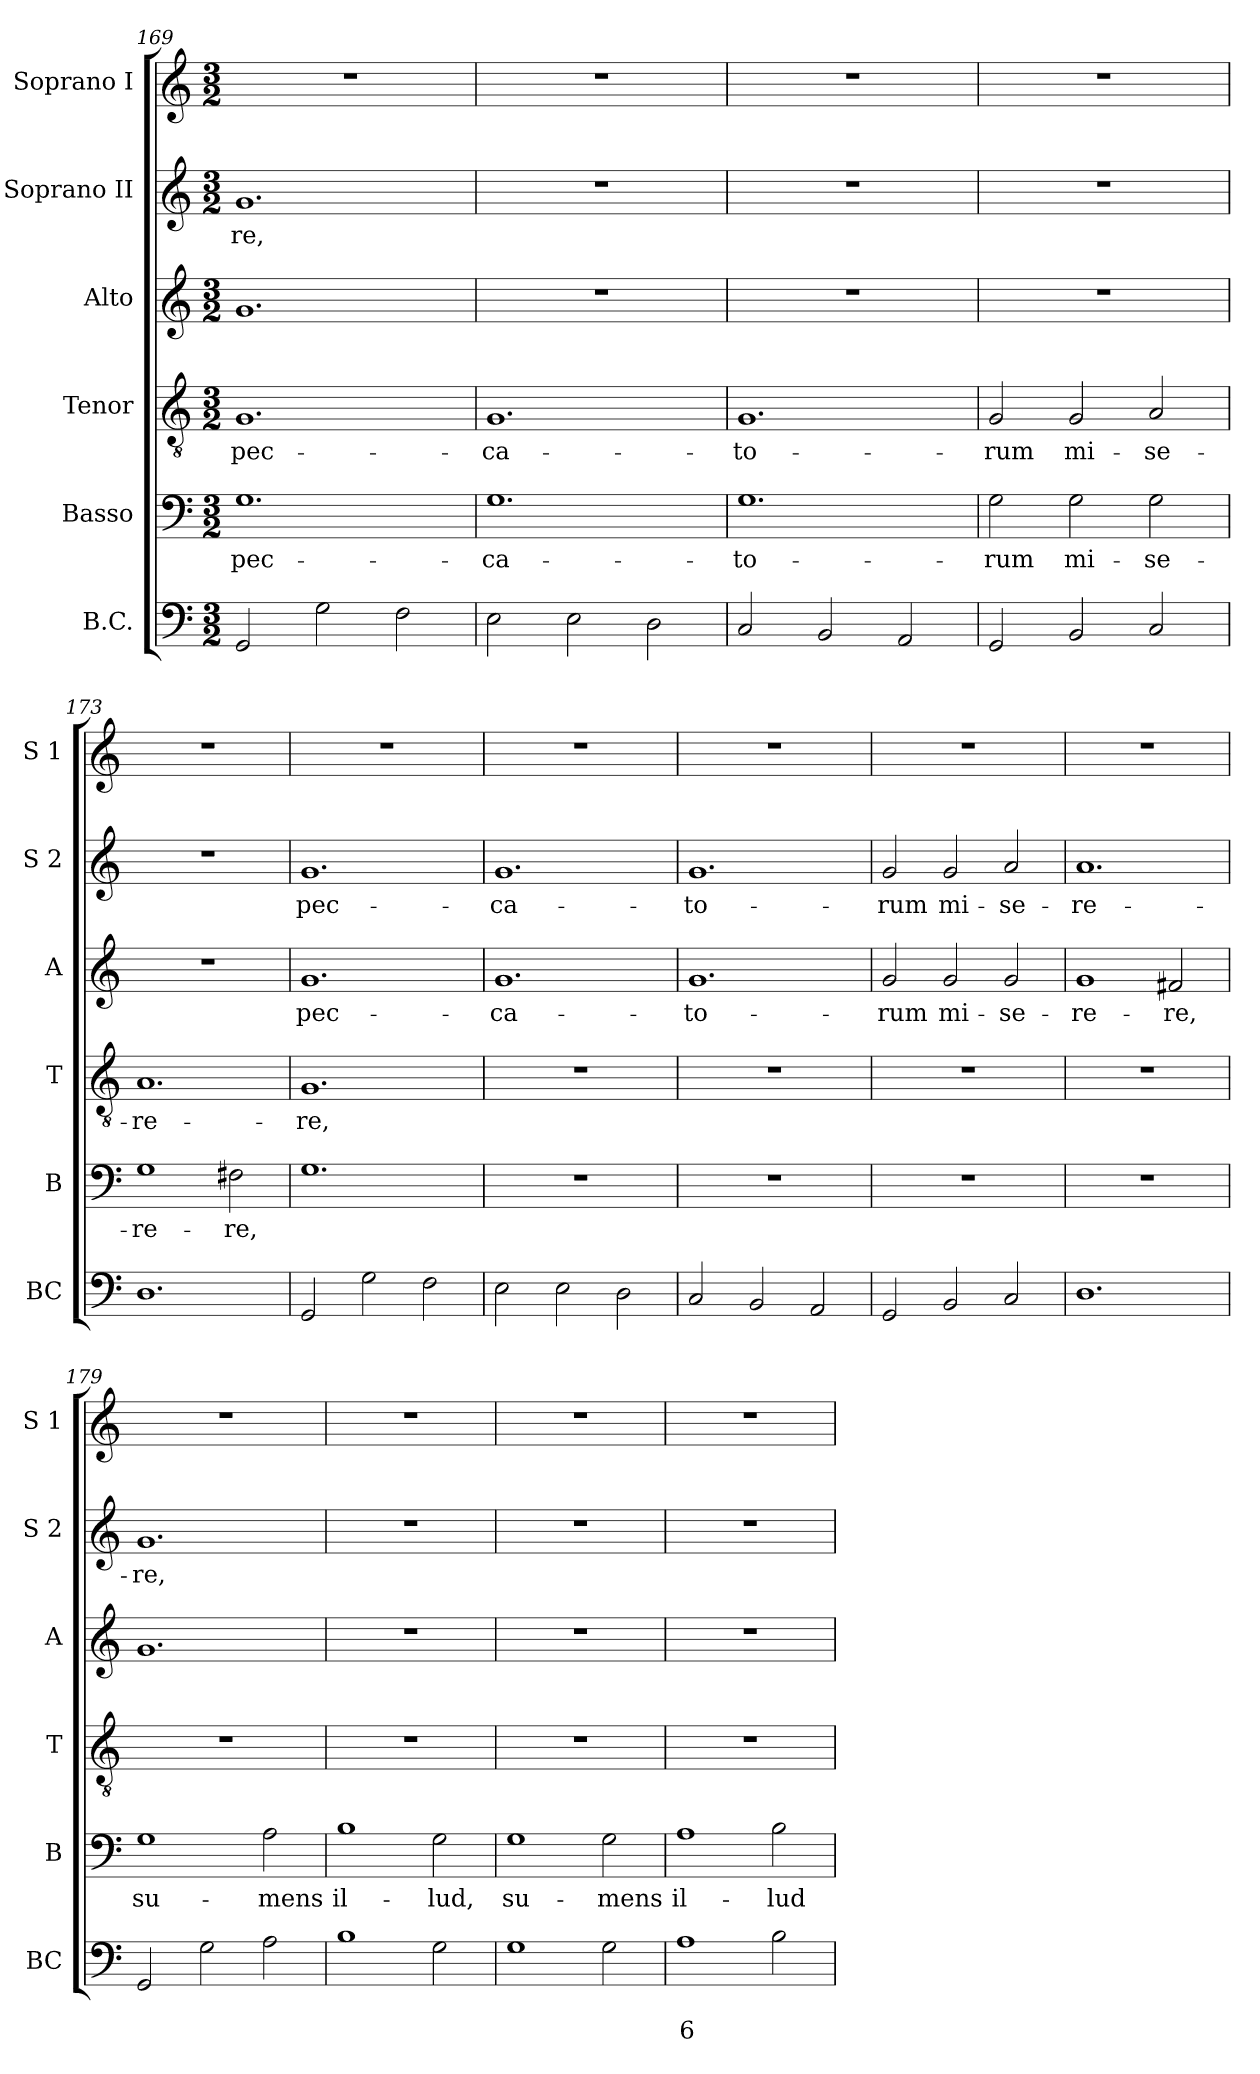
**kern	**text	**text	**kern	**text	**kern	**text	**kern	**text	**kern	**text	**kern
*part6	*part6	*part6	*part5	*part5	*part4	*part4	*part3	*part3	*part2	*part2	*part1
*staff6	*staff6	*staff6	*staff5	*staff5	*staff4	*staff4	*staff3	*staff3	*staff2	*staff2	*staff1
*I"B.C.	*	*	*I"Basso	*	*I"Tenor	*	*I"Alto	*	*I"Soprano II	*	*I"Soprano I
*I'BC	*	*	*I'B	*	*I'T	*	*I'A	*	*I'S 2	*	*I'S 1
*clefF4	*	*	*clefF4	*	*clefGv2	*	*clefG2	*	*clefG2	*	*clefG2
*k[]	*	*	*k[]	*	*k[]	*	*k[]	*	*k[]	*	*k[]
*C:	*	*	*C:	*	*C:	*	*C:	*	*C:	*	*C:
*M3/2	*	*	*M3/2	*	*M3/2	*	*M3/2	*	*M3/2	*	*M3/2
=169	=169	=169	=169	=169	=169	=169	=169	=169	=169	=169	=169
!	!	!	!	!LO:LY:b	!	!LO:LY:b	!	!	!	!LO:LY:b	!
2GG/	.	.	1.G	pec-	1.G	pec-	1.g	.	1.g	-re,	1.r
2G\	.	.	.	.	.	.	.	.	.	.	.
2F\	.	.	.	.	.	.	.	.	.	.	.
=170	=170	=170	=170	=170	=170	=170	=170	=170	=170	=170	=170
!	!	!	!	!LO:LY:b	!	!LO:LY:b	!	!	!	!	!
2E\	.	.	1.G	-ca-	1.G	-ca-	1.r	.	1.r	.	1.r
2E\	.	.	.	.	.	.	.	.	.	.	.
2D\	.	.	.	.	.	.	.	.	.	.	.
=171	=171	=171	=171	=171	=171	=171	=171	=171	=171	=171	=171
!	!	!	!	!LO:LY:b	!	!LO:LY:b	!	!	!	!	!
2C/	.	.	1.G	-to-	1.G	-to-	1.r	.	1.r	.	1.r
2BB/	.	.	.	.	.	.	.	.	.	.	.
2AA/	.	.	.	.	.	.	.	.	.	.	.
=172	=172	=172	=172	=172	=172	=172	=172	=172	=172	=172	=172
!	!	!	!	!LO:LY:b	!	!LO:LY:b	!	!	!	!	!
2GG/	.	.	2G\	-rum	2G/	-rum	1.r	.	1.r	.	1.r
!	!	!	!	!LO:LY:b	!	!LO:LY:b	!	!	!	!	!
2BB/	.	.	2G\	mi-	2G/	mi-	.	.	.	.	.
!	!	!	!	!LO:LY:b	!	!LO:LY:b	!	!	!	!	!
2C/	.	.	2G\	-se-	2A/	-se-	.	.	.	.	.
=173	=173	=173	=173	=173	=173	=173	=173	=173	=173	=173	=173
!	!	!	!	!LO:LY:b	!	!LO:LY:b	!	!	!	!	!
1.D	.	.	1G	-re-	1.A	-re-	1.r	.	1.r	.	1.r
!	!	!	!	!LO:LY:b	!	!	!	!	!	!	!
.	.	.	2F#X\	-re,	.	.	.	.	.	.	.
!!LO:PB:g=z
=174	=174	=174	=174	=174	=174	=174	=174	=174	=174	=174	=174
!	!	!	!	!	!	!LO:LY:b	!	!LO:LY:b	!	!LO:LY:b	!
2GG/	.	.	1.G	.	1.G	-re,	1.g	pec-	1.g	pec-	1.r
2G\	.	.	.	.	.	.	.	.	.	.	.
2F\	.	.	.	.	.	.	.	.	.	.	.
=175	=175	=175	=175	=175	=175	=175	=175	=175	=175	=175	=175
!	!	!	!	!	!	!	!	!LO:LY:b	!	!LO:LY:b	!
2E\	.	.	1.r	.	1.r	.	1.g	-ca-	1.g	-ca-	1.r
2E\	.	.	.	.	.	.	.	.	.	.	.
2D\	.	.	.	.	.	.	.	.	.	.	.
=176	=176	=176	=176	=176	=176	=176	=176	=176	=176	=176	=176
!	!	!	!	!	!	!	!	!LO:LY:b	!	!LO:LY:b	!
2C/	.	.	1.r	.	1.r	.	1.g	-to-	1.g	-to-	1.r
2BB/	.	.	.	.	.	.	.	.	.	.	.
2AA/	.	.	.	.	.	.	.	.	.	.	.
=177	=177	=177	=177	=177	=177	=177	=177	=177	=177	=177	=177
!	!	!	!	!	!	!	!	!LO:LY:b	!	!LO:LY:b	!
2GG/	.	.	1.r	.	1.r	.	2g/	-rum	2g/	-rum	1.r
!	!	!	!	!	!	!	!	!LO:LY:b	!	!LO:LY:b	!
2BB/	.	.	.	.	.	.	2g/	mi-	2g/	mi-	.
!	!	!	!	!	!	!	!	!LO:LY:b	!	!LO:LY:b	!
2C/	.	.	.	.	.	.	2g/	-se-	2a/	-se-	.
=178	=178	=178	=178	=178	=178	=178	=178	=178	=178	=178	=178
!	!	!	!	!	!	!	!	!LO:LY:b	!	!LO:LY:b	!
1.D	.	.	1.r	.	1.r	.	1g	-re-	1.a	-re-	1.r
!	!	!	!	!	!	!	!	!LO:LY:b	!	!	!
.	.	.	.	.	.	.	2f#X/	-re,	.	.	.
=179	=179	=179	=179	=179	=179	=179	=179	=179	=179	=179	=179
!	!	!	!	!LO:LY:b	!	!	!	!	!	!LO:LY:b	!
2GG/	.	.	1G	su-	1.r	.	1.g	.	1.g	-re,	1.r
2G\	.	.	.	.	.	.	.	.	.	.	.
!	!	!	!	!LO:LY:b	!	!	!	!	!	!	!
2A\	.	.	2A\	-mens	.	.	.	.	.	.	.
=180	=180	=180	=180	=180	=180	=180	=180	=180	=180	=180	=180
!	!	!	!	!LO:LY:b	!	!	!	!	!	!	!
1B	.	.	1B	il-	1.r	.	1.r	.	1.r	.	1.r
!	!	!	!	!LO:LY:b	!	!	!	!	!	!	!
2G\	.	.	2G\	-lud,	.	.	.	.	.	.	.
=181	=181	=181	=181	=181	=181	=181	=181	=181	=181	=181	=181
!	!	!	!	!LO:LY:b	!	!	!	!	!	!	!
1G	.	.	1G	su-	1.r	.	1.r	.	1.r	.	1.r
!	!	!	!	!LO:LY:b	!	!	!	!	!	!	!
2G\	.	.	2G\	-mens	.	.	.	.	.	.	.
=182	=182	=182	=182	=182	=182	=182	=182	=182	=182	=182	=182
!	!	!LO:LY:b	!	!LO:LY:b	!	!	!	!	!	!	!
1A	.	6	1A	il-	1.r	.	1.r	.	1.r	.	1.r
!	!	!	!	!LO:LY:b	!	!	!	!	!	!	!
2B\	.	.	2B\	-lud	.	.	.	.	.	.	.
=	=	=	=	=	=	=	=	=	=	=	=
*-	*-	*-	*-	*-	*-	*-	*-	*-	*-	*-	*-
